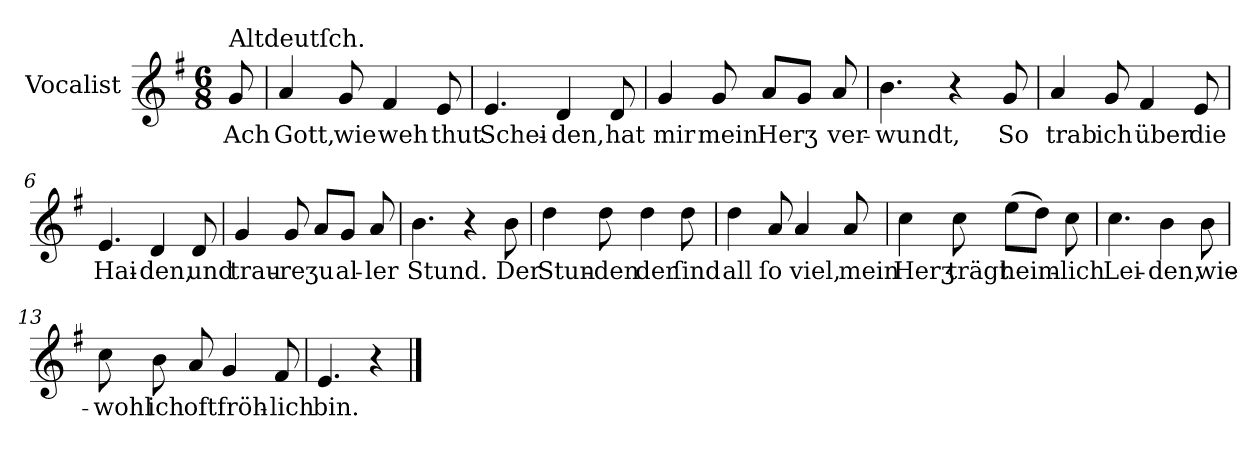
**kern	**text
*part1	*part1
*staff1	*staff1
*I"Vocalist	*
*k[f#]	*
*e:	*
*M6/8	*
=	=
!LO:TX:a:t=Altdeutſch.	!
8g	Ach
=1	=1
4a	Gott,
8g	wie
4f#	weh
8e	thut
=2	=2
4.e	Schei-
4d	-den,
8d	hat
=3	=3
4g	mir
8g	mein
8aL	Herʒ
8gJ	.
8a	ver-
=4	=4
4.b	-wundt,
4r	.
8g	So
=5	=5
4a	trab
8g	ich
4f#	über
8e	die
=6	=6
4.e	Hai-
4d	-den,
8d	und
=7	=7
4g	trau-
8g	-re
8aL	ʒu
8gJ	al-
8a	-ler
=8	=8
4.b	Stund.
4r	.
8b	Der
=9	=9
4dd	Stun-
8dd	-den
4dd	der
8dd	ſind
=10	=10
4dd	all
8a	ſo
4a	viel,
8a	mein
=11	=11
4cc	Herʒ
8cc	trägt
(8eeL	heim-
8ddJ)	.
8cc	-lich
=12	=12
4.cc	Lei-
4b	-den,
8b	wie-
=13	=13
8cc	-wohl
8b	ich
8a	oft
4g	fröh-
8f#	-lich
=14	=14
4.e	bin.
4r	.
==	==
*-	*-
